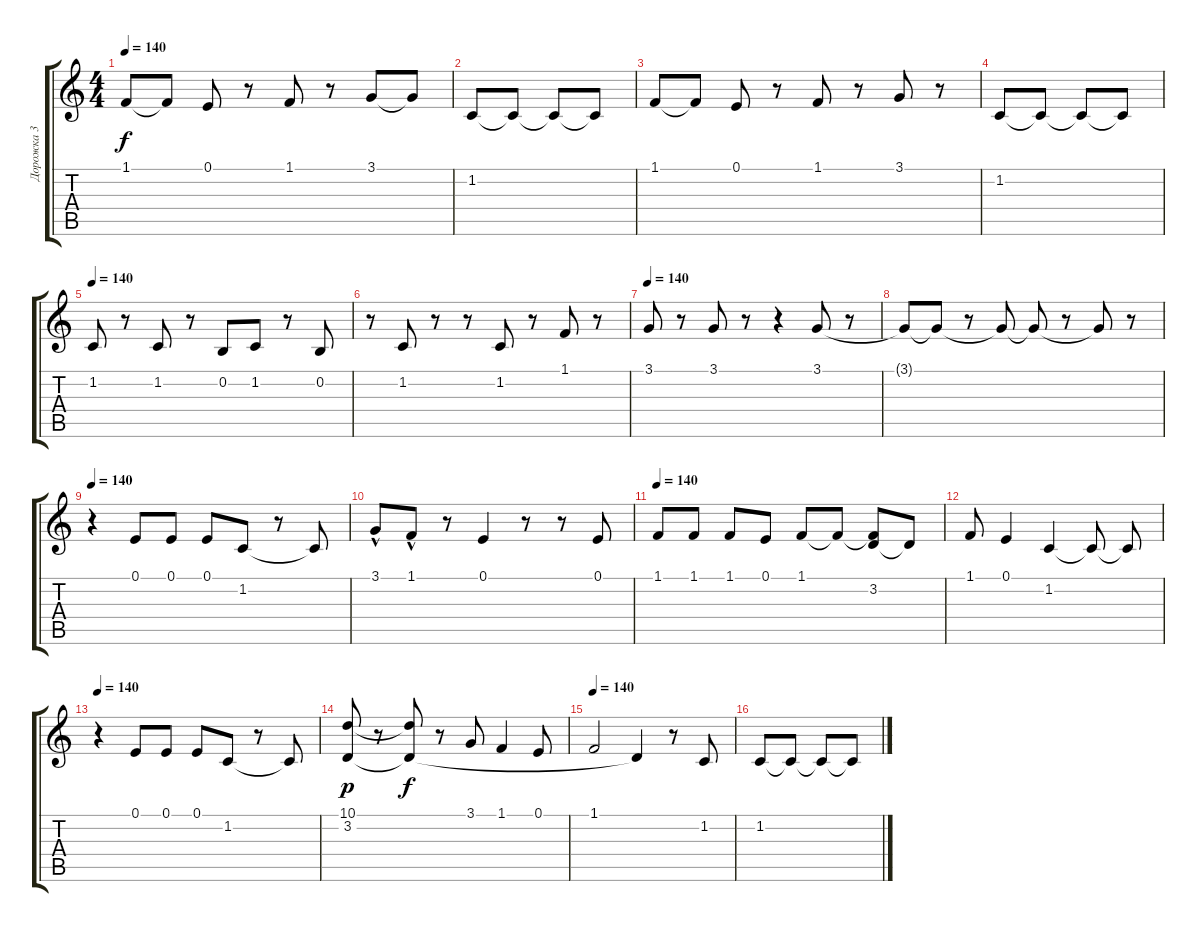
\track ("Дорожка 3" "Дорожка 3") {instrument pad2warm}
\staff {score tabs}
\tuning (E4 B3 G4 D4 A3 E3) {hide}
\ts (4 4)
\tempo 140
\clef g2
\ks c
1.1.8{dy f} 1.1{t}.8 0.1.8 r.8 1.1.8 r.8 3.1.8 3.1{t}.8 |
1.2.8 1.2{t}.8 1.2{t}.8 1.2{t}.8 |
1.1.8 1.1{t}.8 0.1.8 r.8 1.1.8 r.8 3.1.8 r.8 |
1.2.8 1.2{t}.8 1.2{t}.8 1.2{t}.8 |
\tempo 140
1.2.8 r.8 1.2.8 r.8 0.2.8 1.2.8 r.8 0.2.8 |
r.8 1.2.8 r.8 r.8 1.2.8 r.8 1.1.8 r.8 |
\tempo 140
3.1.8 r.8 3.1.8 r.8 r.4 3.1.8 r.8 |
3.1{t}.8 3.1{t}.8 r.8 3.1{t}.8 3.1{t}.8 r.8 3.1{t}.8 r.8 |
\tempo 140
r.4 0.1.8 0.1.8 0.1.8 1.2.8 r.8 1.2{t}.8 |
3.1{hac}.8 1.1{hac}.8 r.8 0.1.4 r.8 r.8 0.1.8 |
\tempo 140
1.1.8 1.1.8 1.1.8 0.1.8 1.1.8 1.1{t}.8 (1.1{t} 3.2).8 3.2{t}.8 |
1.1.8 0.1.4 1.2.4 1.2{t}.8 1.2{t}.8 |
\tempo 140
r.4 0.1.8 0.1.8 0.1.8 1.2.8 r.8 1.2{t}.8 |
(10.1 3.2).8{dy p} r.8 (10.1{t} 3.2{t}).8{dy f} r.8 3.1.8 1.1.4 0.1.8 |
\tempo 140
1.1.2 3.2{t}.4 r.8 1.2.8 |
1.2.8 1.2{t}.8 1.2{t}.8 1.2{t}.8
